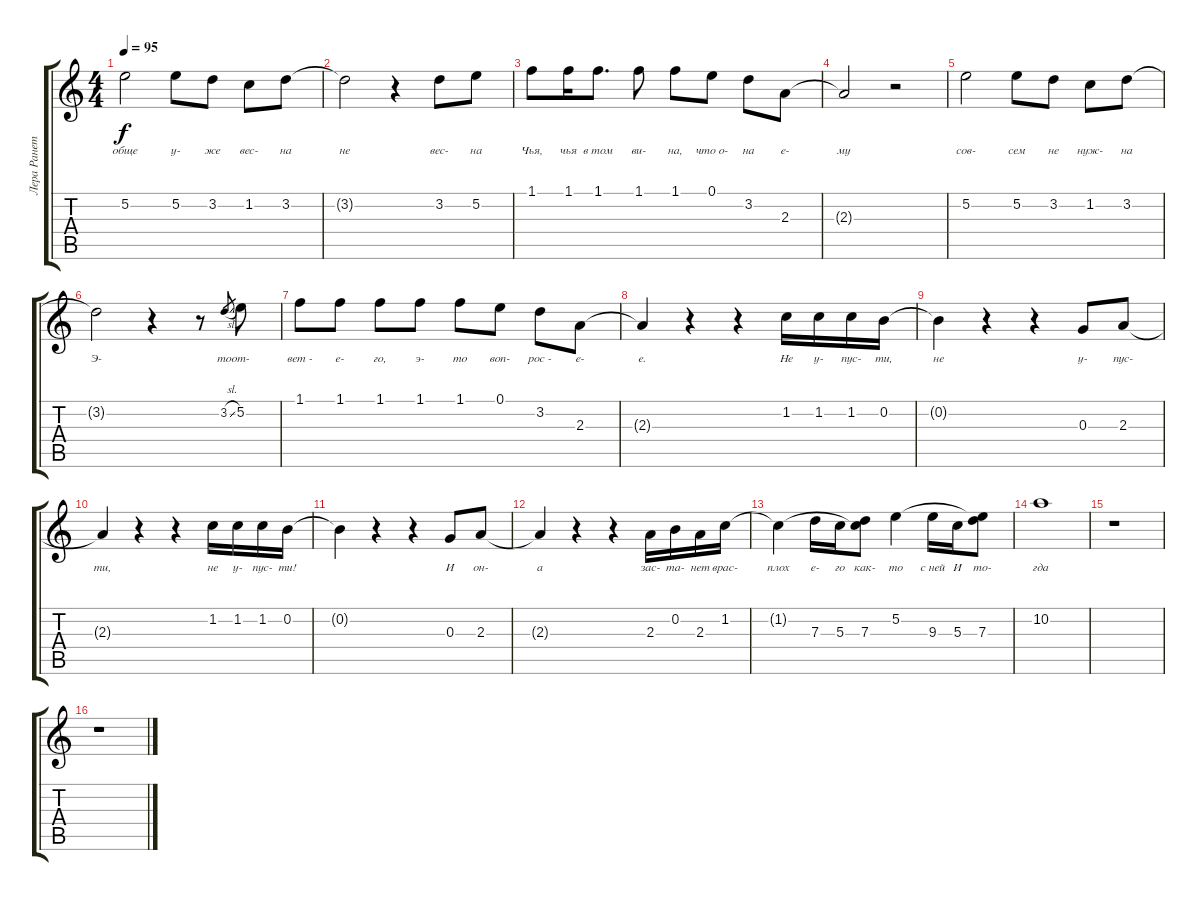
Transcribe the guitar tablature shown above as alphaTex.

\track ("Лера Ранетка" "Лера Ранет") {instrument acousticguitarsteel}
\staff {score tabs}
\tuning (E4 B3 G3 D3 A2 E2) {hide}
\ts (4 4)
\tempo 95
\clef g2
\ks c
5.2{t}.2{lyrics (0 "обще") lyrics (1 "") lyrics (2 "") lyrics (3 "") lyrics (4 "") dy f} 5.2.8{lyrics (0 "у-") lyrics (1 "") lyrics (2 "") lyrics (3 "") lyrics (4 "")} 3.2.8{lyrics (0 "же") lyrics (1 "") lyrics (2 "") lyrics (3 "") lyrics (4 "")} 1.2.8{lyrics (0 "вес-") lyrics (1 "") lyrics (2 "") lyrics (3 "") lyrics (4 "")} 3.2.8{lyrics (0 "на") lyrics (1 "") lyrics (2 "") lyrics (3 "") lyrics (4 "")} |
3.2{t}.2{lyrics (0 "не") lyrics (1 "") lyrics (2 "") lyrics (3 "") lyrics (4 "")} r.4 3.2.8{lyrics (0 "вес-") lyrics (1 "") lyrics (2 "") lyrics (3 "") lyrics (4 "")} 5.2.8{lyrics (0 "на") lyrics (1 "") lyrics (2 "") lyrics (3 "") lyrics (4 "")} |
1.1.8{lyrics (0 "Чья,") lyrics (1 "") lyrics (2 "") lyrics (3 "") lyrics (4 "")} 1.1.16{lyrics (0 "чья") lyrics (1 "") lyrics (2 "") lyrics (3 "") lyrics (4 "")} 1.1.8{d lyrics (0 "в том") lyrics (1 "") lyrics (2 "") lyrics (3 "") lyrics (4 "")} 1.1.8{lyrics (0 "ви-") lyrics (1 "") lyrics (2 "") lyrics (3 "") lyrics (4 "")} 1.1.8{lyrics (0 "на,") lyrics (1 "") lyrics (2 "") lyrics (3 "") lyrics (4 "")} 0.1.8{lyrics (0 "что о-") lyrics (1 "") lyrics (2 "") lyrics (3 "") lyrics (4 "")} 3.2.8{lyrics (0 "на") lyrics (1 "") lyrics (2 "") lyrics (3 "") lyrics (4 "")} 2.3.8{lyrics (0 "е-") lyrics (1 "") lyrics (2 "") lyrics (3 "") lyrics (4 "")} |
2.3{t}.2{lyrics (0 "му") lyrics (1 "") lyrics (2 "") lyrics (3 "") lyrics (4 "")} r.2 |
5.2.2{lyrics (0 "сов-") lyrics (1 "") lyrics (2 "") lyrics (3 "") lyrics (4 "")} 5.2.8{lyrics (0 "сем") lyrics (1 "") lyrics (2 "") lyrics (3 "") lyrics (4 "")} 3.2.8{lyrics (0 "не") lyrics (1 "") lyrics (2 "") lyrics (3 "") lyrics (4 "")} 1.2.8{lyrics (0 "нуж-") lyrics (1 "") lyrics (2 "") lyrics (3 "") lyrics (4 "")} 3.2.8{lyrics (0 "на") lyrics (1 "") lyrics (2 "") lyrics (3 "") lyrics (4 "")} |
3.2{t}.2{lyrics (0 "Э-") lyrics (1 "") lyrics (2 "") lyrics (3 "") lyrics (4 "")} r.4 r.8 3.2{sl}.8{lyrics (0 "то") lyrics (1 "") lyrics (2 "") lyrics (3 "") lyrics (4 "") gr} 5.2.8{lyrics (0 "от-") lyrics (1 "") lyrics (2 "") lyrics (3 "") lyrics (4 "")} |
1.1.8{lyrics (0 "вет -") lyrics (1 "") lyrics (2 "") lyrics (3 "") lyrics (4 "")} 1.1.8{lyrics (0 "е-") lyrics (1 "") lyrics (2 "") lyrics (3 "") lyrics (4 "")} 1.1.8{lyrics (0 "го,") lyrics (1 "") lyrics (2 "") lyrics (3 "") lyrics (4 "")} 1.1.8{lyrics (0 "э-") lyrics (1 "") lyrics (2 "") lyrics (3 "") lyrics (4 "")} 1.1.8{lyrics (0 "то") lyrics (1 "") lyrics (2 "") lyrics (3 "") lyrics (4 "")} 0.1.8{lyrics (0 "воп-") lyrics (1 "") lyrics (2 "") lyrics (3 "") lyrics (4 "")} 3.2.8{lyrics (0 "рос -") lyrics (1 "") lyrics (2 "") lyrics (3 "") lyrics (4 "")} 2.3.8{lyrics (0 "е-") lyrics (1 "") lyrics (2 "") lyrics (3 "") lyrics (4 "")} |
2.3{t}.4{lyrics (0 "е.") lyrics (1 "") lyrics (2 "") lyrics (3 "") lyrics (4 "")} r.4 r.4 1.2.16{lyrics (0 "Не") lyrics (1 "") lyrics (2 "") lyrics (3 "") lyrics (4 "")} 1.2.16{lyrics (0 "у-") lyrics (1 "") lyrics (2 "") lyrics (3 "") lyrics (4 "")} 1.2.16{lyrics (0 "пус-") lyrics (1 "") lyrics (2 "") lyrics (3 "") lyrics (4 "")} 0.2.16{lyrics (0 "ти,") lyrics (1 "") lyrics (2 "") lyrics (3 "") lyrics (4 "")} |
0.2{t}.4{lyrics (0 "не") lyrics (1 "") lyrics (2 "") lyrics (3 "") lyrics (4 "")} r.4 r.4 0.3.8{lyrics (0 "у-") lyrics (1 "") lyrics (2 "") lyrics (3 "") lyrics (4 "")} 2.3.8{lyrics (0 "пус-") lyrics (1 "") lyrics (2 "") lyrics (3 "") lyrics (4 "")} |
2.3{t}.4{lyrics (0 "ти,") lyrics (1 "") lyrics (2 "") lyrics (3 "") lyrics (4 "")} r.4 r.4 1.2.16{lyrics (0 "не") lyrics (1 "") lyrics (2 "") lyrics (3 "") lyrics (4 "")} 1.2.16{lyrics (0 "у-") lyrics (1 "") lyrics (2 "") lyrics (3 "") lyrics (4 "")} 1.2.16{lyrics (0 "пус-") lyrics (1 "") lyrics (2 "") lyrics (3 "") lyrics (4 "")} 0.2.16{lyrics (0 "ти!") lyrics (1 "") lyrics (2 "") lyrics (3 "") lyrics (4 "")} |
0.2{t}.4{lyrics (0 "") lyrics (1 "") lyrics (2 "") lyrics (3 "") lyrics (4 "")} r.4 r.4 0.3.8{lyrics (0 "И") lyrics (1 "") lyrics (2 "") lyrics (3 "") lyrics (4 "")} 2.3.8{lyrics (0 "он-") lyrics (1 "") lyrics (2 "") lyrics (3 "") lyrics (4 "")} |
2.3{t}.4{lyrics (0 "а") lyrics (1 "") lyrics (2 "") lyrics (3 "") lyrics (4 "")} r.4 r.4 2.3.16{lyrics (0 "зас-") lyrics (1 "") lyrics (2 "") lyrics (3 "") lyrics (4 "")} 0.2.16{lyrics (0 "та-") lyrics (1 "") lyrics (2 "") lyrics (3 "") lyrics (4 "")} 2.3.16{lyrics (0 "нет") lyrics (1 "") lyrics (2 "") lyrics (3 "") lyrics (4 "")} 1.2.16{lyrics (0 "врас-") lyrics (1 "") lyrics (2 "") lyrics (3 "") lyrics (4 "")} |
1.2{t}.4{lyrics (0 "плох") lyrics (1 "") lyrics (2 "") lyrics (3 "") lyrics (4 "")} 7.3.16{lyrics (0 "е-") lyrics (1 "") lyrics (2 "") lyrics (3 "") lyrics (4 "")} 5.3.16{lyrics (0 "го") lyrics (1 "") lyrics (2 "") lyrics (3 "") lyrics (4 "")} (1.2{t} 7.3).8{lyrics (0 "как-") lyrics (1 "") lyrics (2 "") lyrics (3 "") lyrics (4 "")} 5.2.4{lyrics (0 "то") lyrics (1 "") lyrics (2 "") lyrics (3 "") lyrics (4 "")} 9.3.16{lyrics (0 "с ней") lyrics (1 "") lyrics (2 "") lyrics (3 "") lyrics (4 "")} 5.3.16{lyrics (0 "И") lyrics (1 "") lyrics (2 "") lyrics (3 "") lyrics (4 "")} (5.2{t} 7.3).8{lyrics (0 "то-") lyrics (1 "") lyrics (2 "") lyrics (3 "") lyrics (4 "")} |
10.2.1{lyrics (0 "гда") lyrics (1 "") lyrics (2 "") lyrics (3 "") lyrics (4 "")} |
r.1 |
r.1
